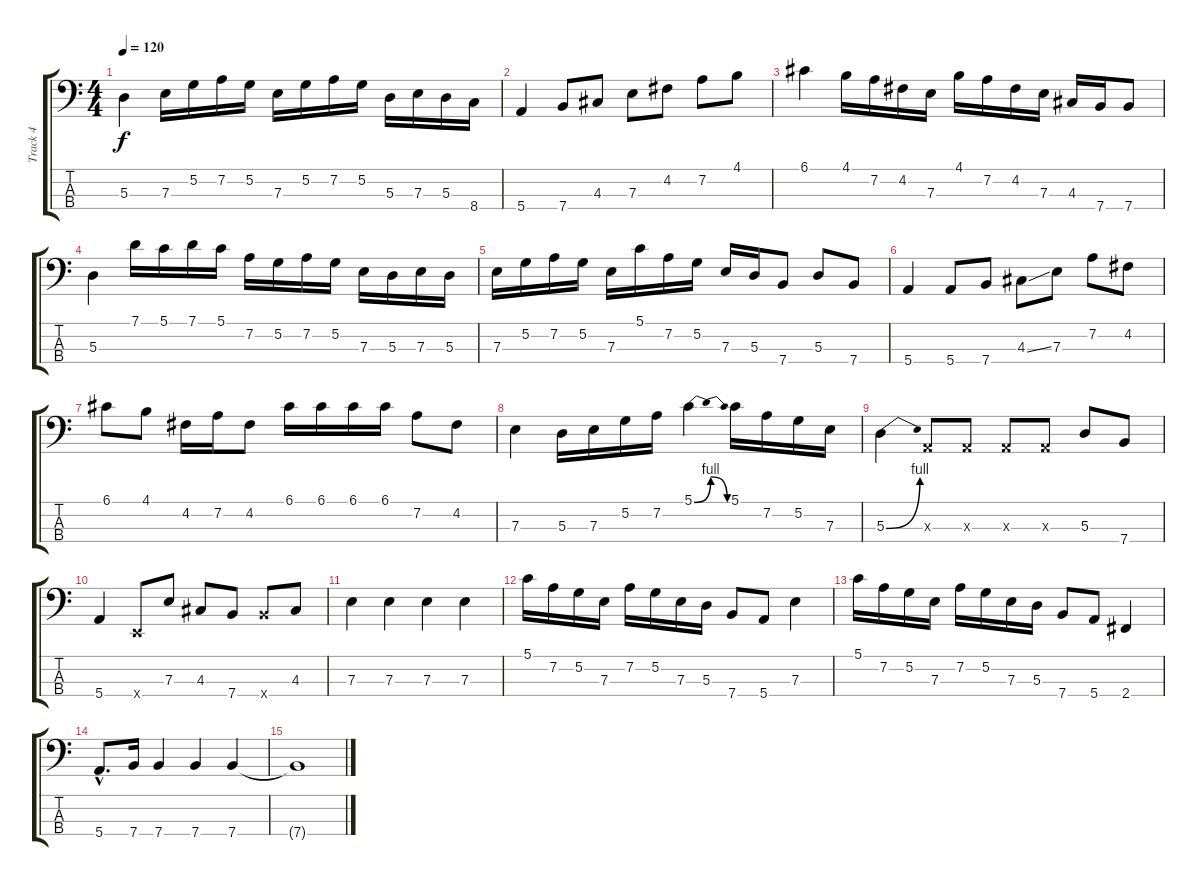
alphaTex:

\track ("Track 4" "Track 4") {instrument electricbassfinger}
\staff {score tabs}
\tuning (G2 D2 A1 E1) {hide}
\ts (4 4)
\tempo 120
\clef f4
\ks c
5.3.4{dy f} 7.3.16 5.2.16 7.2.16 5.2.16 7.3.16 5.2.16 7.2.16 5.2.16 5.3.16 7.3.16 5.3.16 8.4.16 |
5.4.4 7.4.8 4.3.8 7.3.8 4.2.8 7.2.8 4.1.8 |
6.1.4 4.1.16 7.2.16 4.2.16 7.3.16 4.1.16 7.2.16 4.2.16 7.3.16 4.3.16 7.4.16 7.4.8 |
5.3.4 7.1.16 5.1.16 7.1.16 5.1.16 7.2.16 5.2.16 7.2.16 5.2.16 7.3.16 5.3.16 7.3.16 5.3.16 |
7.3.16 5.2.16 7.2.16 5.2.16 7.3.16 5.1.16 7.2.16 5.2.16 7.3.16 5.3.16 7.4.8 5.3.8 7.4.8 |
5.4.4 5.4.8 7.4.8 4.3{ss}.8 7.3.8 7.2.8 4.2.8 |
6.1.8 4.1.8 4.2.16 7.2.16 4.2.8 6.1.16 6.1.16 6.1.16 6.1.16 7.2.8 4.2.8 |
7.3.4 5.3.16 7.3.16 5.2.16 7.2.16 5.1{be (bendrelease 0 0 15 4 30 4 60 0)}.4 5.1.16 7.2.16 5.2.16 7.3.16 |
5.3{be (bend 0 0 60 4)}.4 0.3{x}.8 0.3{x}.8 0.3{x}.8 0.3{x}.8 5.3.8 7.4.8 |
5.4.4 0.4{x}.8 7.3.8 4.3.8 7.4.8 7.4{x}.8 4.3.8 |
7.3.4 7.3.4 7.3.4 7.3.4 |
5.1.16 7.2.16 5.2.16 7.3.16 7.2.16 5.2.16 7.3.16 5.3.16 7.4.8 5.4.8 7.3.4 |
5.1.16 7.2.16 5.2.16 7.3.16 7.2.16 5.2.16 7.3.16 5.3.16 7.4.8 5.4.8 2.4.4 |
5.4{hac}.8{d} 7.4.16 7.4.4 7.4.4 7.4.4 |
7.4{t}.1
